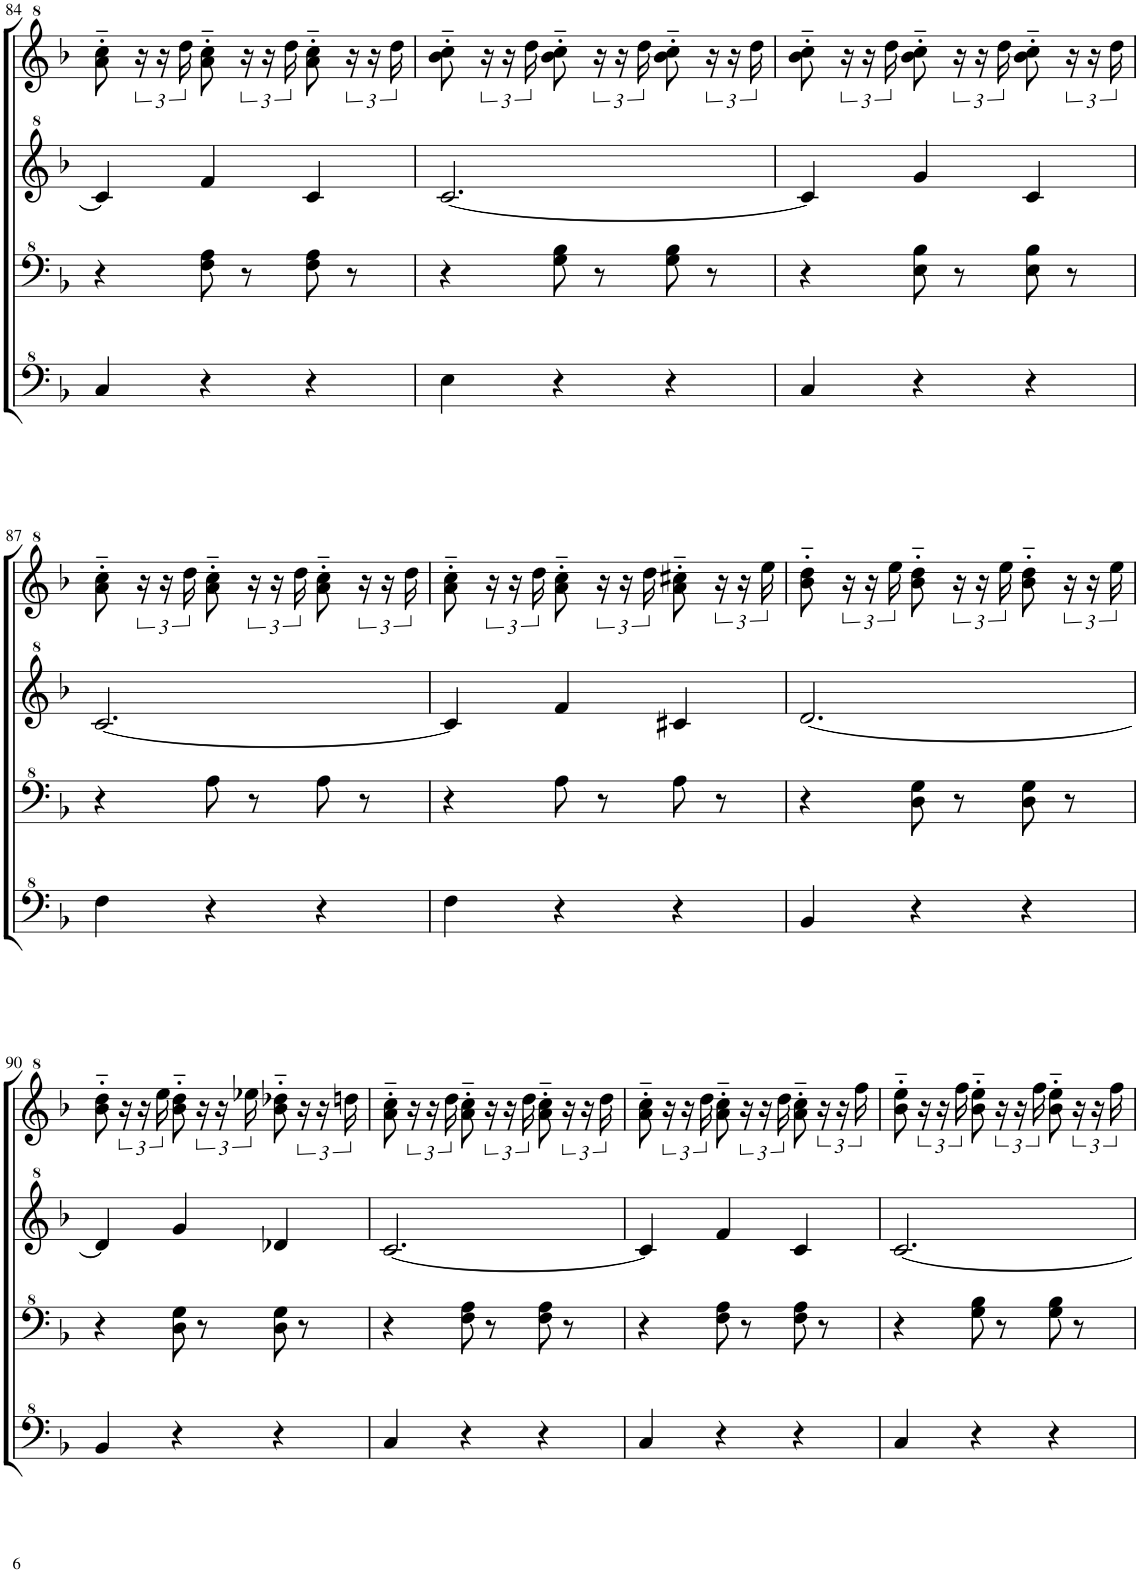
**kern	**kern	**kern	**kern
*part1	*part1	*part1	*part1
*staff4	*staff3	*staff2	*staff1
*I"Model III	*	*	*
!!LO:PB:g=z
*clefF^4	*clefF^4	*clefG^2	*clefG^2
*k[b-]	*k[b-]	*k[b-]	*k[b-]
*M3/4	*M3/4	*M3/4	*M3/4
=84	=84	=84	=84
4c/	4r	4cc/]	8aa\'~ 8ccc\'~
.	.	.	24r
.	.	.	24r
.	.	.	24ddd\
4r	8f\ 8a\	4ff/	8aa\'~ 8ccc\'~
.	8r	.	24r
.	.	.	24r
.	.	.	24ddd\
4r	8f\ 8a\	4cc/	8aa\'~ 8ccc\'~
.	8r	.	24r
.	.	.	24r
.	.	.	24ddd\
=85	=85	=85	=85
4e\	4r	[2.cc/	8bb-\'~ 8ccc\'~
.	.	.	24r
.	.	.	24r
.	.	.	24ddd\
4r	8g\ 8b-\	.	8bb-\'~ 8ccc\'~
.	8r	.	24r
.	.	.	24r
.	.	.	24ddd\
4r	8g\ 8b-\	.	8bb-\'~ 8ccc\'~
.	8r	.	24r
.	.	.	24r
.	.	.	24ddd\
=86	=86	=86	=86
4c/	4r	4cc/]	8bb-\'~ 8ccc\'~
.	.	.	24r
.	.	.	24r
.	.	.	24ddd\
4r	8e\ 8b-\	4gg/	8bb-\'~ 8ccc\'~
.	8r	.	24r
.	.	.	24r
.	.	.	24ddd\
4r	8e\ 8b-\	4cc/	8bb-\'~ 8ccc\'~
.	8r	.	24r
.	.	.	24r
.	.	.	24ddd\
!!LO:LB:g=z
=87	=87	=87	=87
4f\	4r	[2.cc/	8aa\'~ 8ccc\'~
.	.	.	24r
.	.	.	24r
.	.	.	24ddd\
4r	8a\	.	8aa\'~ 8ccc\'~
.	8r	.	24r
.	.	.	24r
.	.	.	24ddd\
4r	8a\	.	8aa\'~ 8ccc\'~
.	8r	.	24r
.	.	.	24r
.	.	.	24ddd\
=88	=88	=88	=88
4f\	4r	4cc/]	8aa\'~ 8ccc\'~
.	.	.	24r
.	.	.	24r
.	.	.	24ddd\
4r	8a\	4ff/	8aa\'~ 8ccc\'~
.	8r	.	24r
.	.	.	24r
.	.	.	24ddd\
4r	8a\	4cc#X/	8aa\'~ 8ccc#X\'~
.	8r	.	24r
.	.	.	24r
.	.	.	24eee\
=89	=89	=89	=89
4B-/	4r	[2.dd/	8bb-\'~ 8ddd\'~
.	.	.	24r
.	.	.	24r
.	.	.	24eee\
4r	8d\ 8g\	.	8bb-\'~ 8ddd\'~
.	8r	.	24r
.	.	.	24r
.	.	.	24eee\
4r	8d\ 8g\	.	8bb-\'~ 8ddd\'~
.	8r	.	24r
.	.	.	24r
.	.	.	24eee\
!!LO:LB:g=z
=90	=90	=90	=90
4B-/	4r	4dd/]	8bb-\'~ 8ddd\'~
.	.	.	24r
.	.	.	24r
.	.	.	24eee\
4r	8d\ 8g\	4gg/	8bb-\'~ 8ddd\'~
.	8r	.	24r
.	.	.	24r
.	.	.	24eee-X\
4r	8d\ 8g\	4dd-X/	8bb-\'~ 8ddd-X\'~
.	8r	.	24r
.	.	.	24r
.	.	.	24dddn\
=91	=91	=91	=91
4c/	4r	[2.cc/	8aa\'~ 8ccc\'~
.	.	.	24r
.	.	.	24r
.	.	.	24ddd\
4r	8f\ 8a\	.	8aa\'~ 8ccc\'~
.	8r	.	24r
.	.	.	24r
.	.	.	24ddd\
4r	8f\ 8a\	.	8aa\'~ 8ccc\'~
.	8r	.	24r
.	.	.	24r
.	.	.	24ddd\
=92	=92	=92	=92
4c/	4r	4cc/]	8aa\'~ 8ccc\'~
.	.	.	24r
.	.	.	24r
.	.	.	24ddd\
4r	8f\ 8a\	4ff/	8aa\'~ 8ccc\'~
.	8r	.	24r
.	.	.	24r
.	.	.	24ddd\
4r	8f\ 8a\	4cc/	8aa\'~ 8ccc\'~
.	8r	.	24r
.	.	.	24r
.	.	.	24fff\
=93	=93	=93	=93
4c/	4r	[2.cc/	8bb-\'~ 8eee\'~
.	.	.	24r
.	.	.	24r
.	.	.	24fff\
4r	8g\ 8b-\	.	8bb-\'~ 8eee\'~
.	8r	.	24r
.	.	.	24r
.	.	.	24fff\
4r	8g\ 8b-\	.	8bb-\'~ 8eee\'~
.	8r	.	24r
.	.	.	24r
.	.	.	24fff\
=	=	=	=
*-	*-	*-	*-
